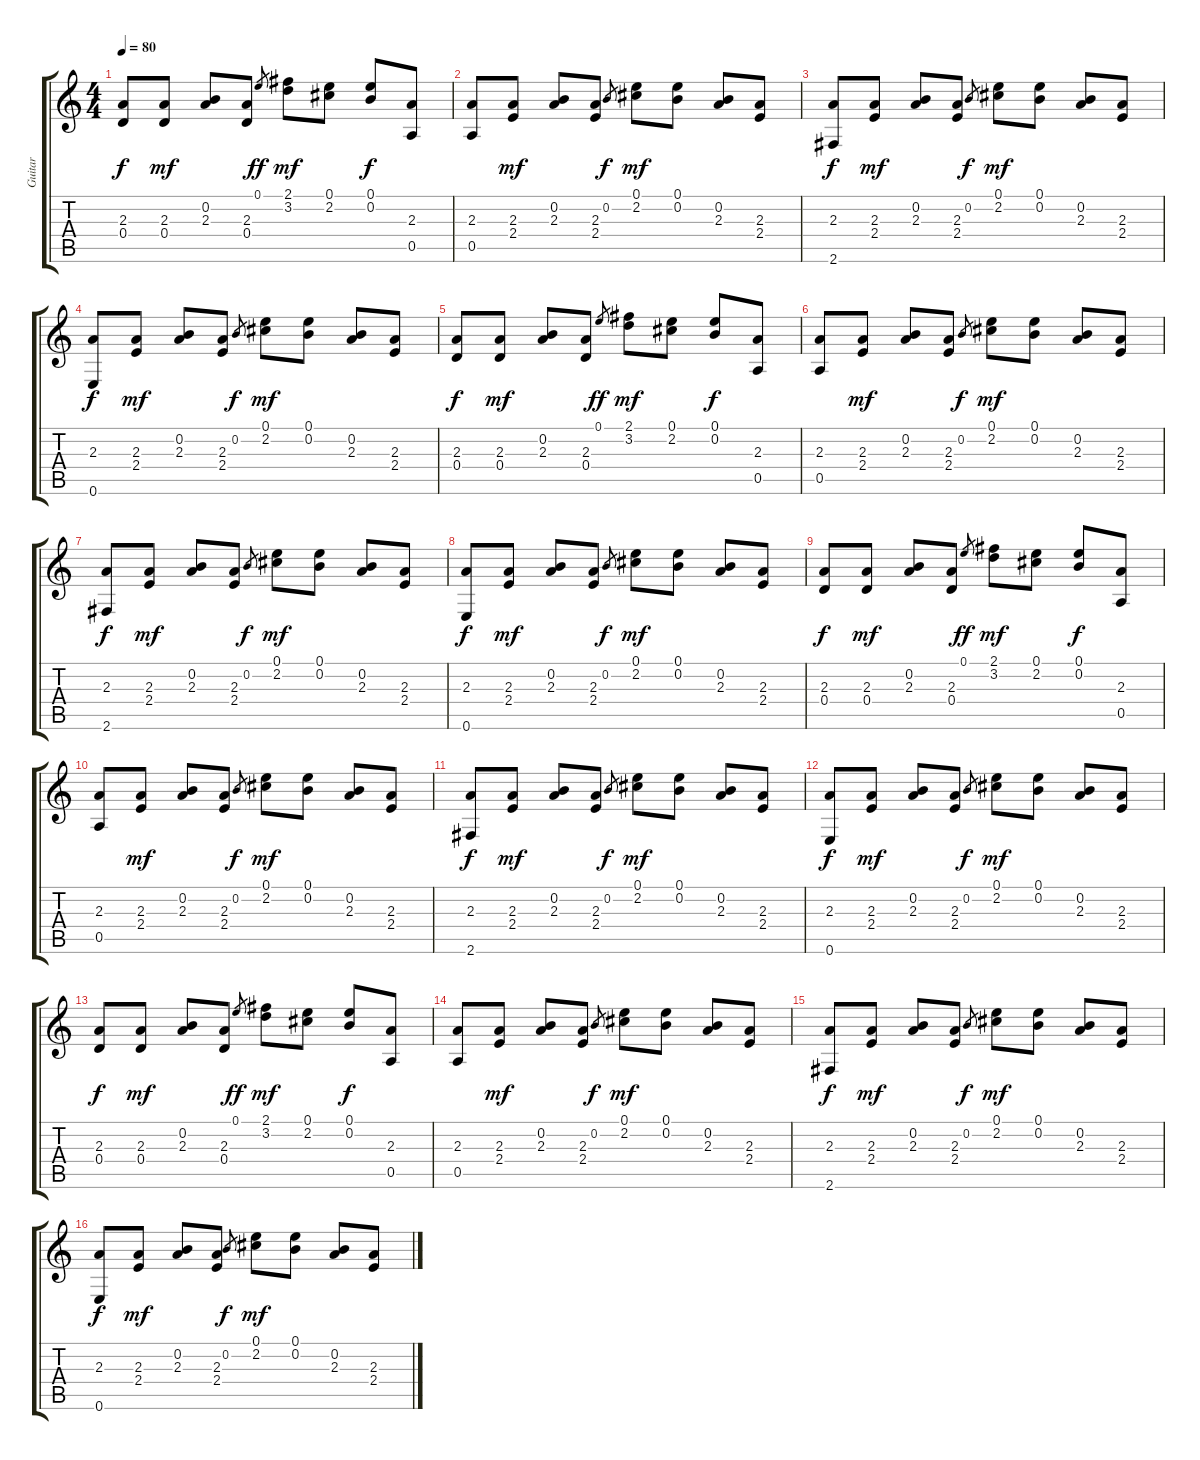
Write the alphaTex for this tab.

\track ("Guitar" "Guitar") {instrument electricguitarclean}
\staff {score tabs}
\tuning (E4 B3 G3 D3 A2 E2) {hide}
\ts (4 4)
\tempo 80
\clef g2
\ks c
(2.3 0.4).8{dy f} (2.3 0.4).8{dy mf} (0.2 2.3).8 (2.3 0.4).8 0.1.8{gr dy ff} (2.1 3.2).8{dy mf} (0.1 2.2).8 (0.1 0.2).8{dy f} (2.3 0.5).8 |
(2.3 0.5).8{volume 13} (2.3 2.4).8{dy mf} (0.2 2.3).8 (2.3 2.4).8 0.2.8{gr dy f} (0.1 2.2).8{dy mf} (0.1 0.2).8 (0.2 2.3).8 (2.3 2.4).8 |
(2.3 2.6).8{dy f} (2.3 2.4).8{dy mf} (0.2 2.3).8 (2.3 2.4).8 0.2.8{gr dy f} (0.1 2.2).8{dy mf} (0.1 0.2).8 (0.2 2.3).8 (2.3 2.4).8 |
(2.3 0.6).8{dy f} (2.3 2.4).8{dy mf} (0.2 2.3).8 (2.3 2.4).8 0.2.8{gr dy f} (0.1 2.2).8{dy mf} (0.1 0.2).8 (0.2 2.3).8 (2.3 2.4).8 |
(2.3 0.4).8{dy f} (2.3 0.4).8{dy mf} (0.2 2.3).8 (2.3 0.4).8 0.1.8{gr dy ff} (2.1 3.2).8{dy mf} (0.1 2.2).8 (0.1 0.2).8{dy f} (2.3 0.5).8 |
(2.3 0.5).8 (2.3 2.4).8{dy mf} (0.2 2.3).8 (2.3 2.4).8 0.2.8{gr dy f} (0.1 2.2).8{dy mf} (0.1 0.2).8 (0.2 2.3).8 (2.3 2.4).8 |
(2.3 2.6).8{dy f} (2.3 2.4).8{dy mf} (0.2 2.3).8 (2.3 2.4).8 0.2.8{gr dy f} (0.1 2.2).8{dy mf} (0.1 0.2).8 (0.2 2.3).8 (2.3 2.4).8 |
(2.3 0.6).8{dy f} (2.3 2.4).8{dy mf} (0.2 2.3).8 (2.3 2.4).8 0.2.8{gr dy f} (0.1 2.2).8{dy mf} (0.1 0.2).8 (0.2 2.3).8 (2.3 2.4).8 |
(2.3 0.4).8{dy f} (2.3 0.4).8{dy mf} (0.2 2.3).8 (2.3 0.4).8 0.1.8{gr dy ff} (2.1 3.2).8{dy mf} (0.1 2.2).8 (0.1 0.2).8{dy f} (2.3 0.5).8 |
(2.3 0.5).8 (2.3 2.4).8{dy mf} (0.2 2.3).8 (2.3 2.4).8 0.2.8{gr dy f} (0.1 2.2).8{dy mf} (0.1 0.2).8 (0.2 2.3).8 (2.3 2.4).8 |
(2.3 2.6).8{dy f} (2.3 2.4).8{dy mf} (0.2 2.3).8 (2.3 2.4).8 0.2.8{gr dy f} (0.1 2.2).8{dy mf} (0.1 0.2).8 (0.2 2.3).8 (2.3 2.4).8 |
(2.3 0.6).8{dy f} (2.3 2.4).8{dy mf} (0.2 2.3).8 (2.3 2.4).8 0.2.8{gr dy f} (0.1 2.2).8{dy mf} (0.1 0.2).8 (0.2 2.3).8 (2.3 2.4).8 |
(2.3 0.4).8{dy f} (2.3 0.4).8{dy mf} (0.2 2.3).8 (2.3 0.4).8 0.1.8{gr dy ff} (2.1 3.2).8{dy mf} (0.1 2.2).8 (0.1 0.2).8{dy f} (2.3 0.5).8 |
(2.3 0.5).8{volume 10} (2.3 2.4).8{dy mf} (0.2 2.3).8 (2.3 2.4).8 0.2.8{gr dy f} (0.1 2.2).8{dy mf} (0.1 0.2).8 (0.2 2.3).8 (2.3 2.4).8 |
(2.3 2.6).8{dy f volume 6} (2.3 2.4).8{dy mf} (0.2 2.3).8 (2.3 2.4).8 0.2.8{gr dy f} (0.1 2.2).8{dy mf} (0.1 0.2).8 (0.2 2.3).8 (2.3 2.4).8 |
(2.3 0.6).8{dy f volume 2} (2.3 2.4).8{dy mf} (0.2 2.3).8 (2.3 2.4).8 0.2.8{gr dy f} (0.1 2.2).8{dy mf} (0.1 0.2).8 (0.2 2.3).8 (2.3 2.4).8
